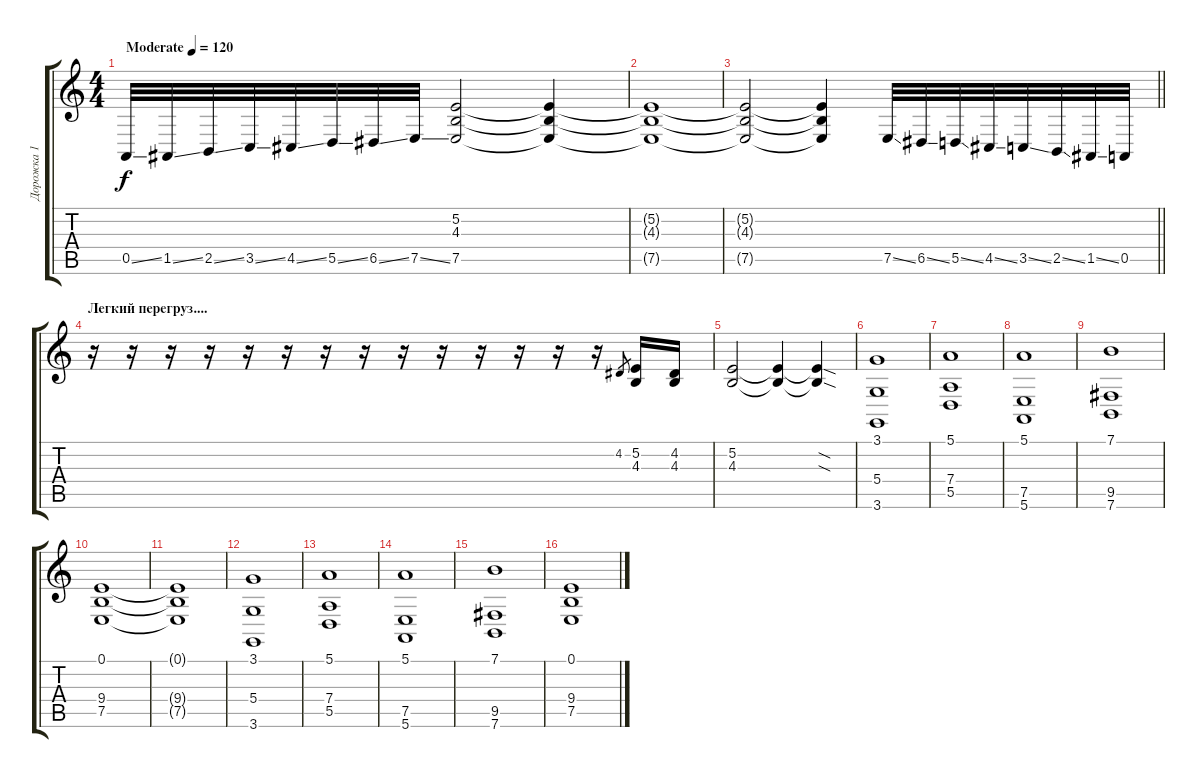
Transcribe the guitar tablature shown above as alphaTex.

\track ("Дорожка 1" "Дорожка 1") {instrument lead6voice}
\staff {score tabs}
\tuning (E4 B3 G3 D3 A2 E2) {hide}
\ts (4 4)
\tempo (120 "Moderate")
\clef g2
\ks c
0.5{ss}.32{dy f instrument lead6voice} 1.5{ss}.32 2.5{ss}.32 3.5{ss}.32 4.5{ss}.32 5.5{ss}.32 6.5{ss}.32 7.5{ss}.32 (5.2 4.3 7.5).2 (5.2{t} 4.3{t} 7.5{t}).4 |
(5.2{t} 4.3{t} 7.5{t}).1 |
\barLineRight lightlight
(5.2{t} 4.3{t} 7.5{t}).2 (5.2{t} 4.3{t} 7.5{t}).4 7.5{ss}.32 6.5{ss}.32 5.5{ss}.32 4.5{ss}.32 3.5{ss}.32 2.5{ss}.32 1.5{ss}.32 0.5.32 |
\section ("" "Легкий перегруз....")
r.16 r.16 r.16 r.16 r.16 r.16 r.16 r.16 r.16 r.16 r.16 r.16 r.16 r.16 4.2.8{gr} (5.2 4.3).16 (4.2 4.3).16 |
(5.2 4.3).2 (5.2{t} 4.3{t}).4 (5.2{sod t} 4.3{sod t}).4 |
(3.1 5.4 3.6).1 |
(5.1 7.4 5.5).1 |
(5.1 7.5 5.6).1 |
(7.1 9.5 7.6).1 |
(0.1 9.4 7.5).1 |
(0.1{t} 9.4{t} 7.5{t}).1 |
(3.1 5.4 3.6).1 |
(5.1 7.4 5.5).1 |
(5.1 7.5 5.6).1 |
(7.1 9.5 7.6).1 |
(0.1 9.4 7.5).1
